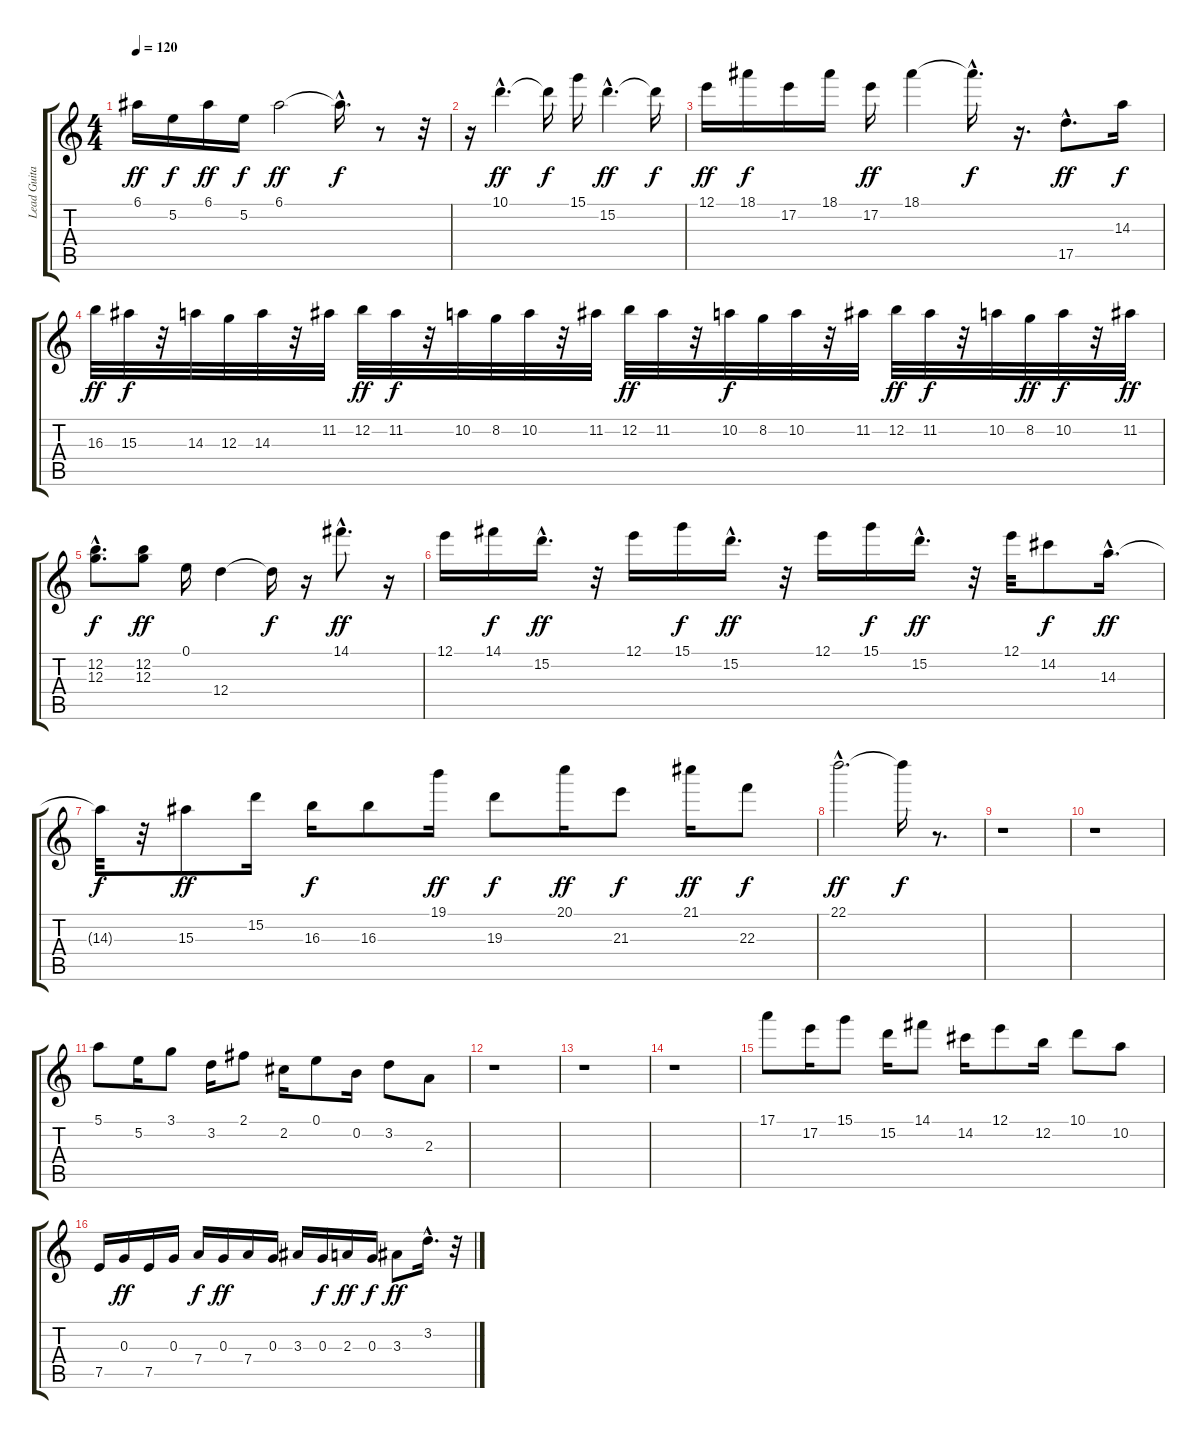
\track ("Lead Guitar" "Lead Guita") {instrument distortionguitar}
\staff {score tabs}
\tuning (E4 B3 G3 D3 A2 E2) {hide}
\ts (4 4)
\tempo 120
\clef g2
\ks c
6.1.16{dy ff} 5.2.16{dy f} 6.1.16{dy ff} 5.2.16{dy f} 6.1.2{dy ff} 6.1{hac t}.16{d dy f} r.8 r.32 |
r.16 10.1{hac}.4{d dy ff} 10.1{t}.16{dy f} 15.1.16 15.2{hac}.4{d dy ff} 15.2{t}.16{dy f} |
12.1.16{dy ff} 18.1.16{dy f} 17.2.16 18.1.16 17.2.16{dy ff} 18.1.4 18.1{hac t}.16{d dy f} r.16{d} 17.5{hac}.8{d dy ff} 14.3.16{dy f} |
16.3.32{dy ff} 15.3.32{dy f} r.32 14.3.32 12.3.32 14.3.32 r.32 11.2.32 12.2.32{dy ff} 11.2.32{dy f} r.32 10.2.32 8.2.32 10.2.32 r.32 11.2.32 12.2.32{dy ff} 11.2.32 r.32 10.2.32{dy f} 8.2.32 10.2.32 r.32 11.2.32 12.2.32{dy ff} 11.2.32{dy f} r.32 10.2.32 8.2.32{dy ff} 10.2.32{dy f} r.32 11.2.32{dy ff} |
(12.2{hac} 12.3{hac}).8{d dy f} (12.2 12.3).8{dy ff} 0.1.16 12.4.4 12.4{t}.16{dy f} r.16 14.1{hac}.8{d dy ff} r.16 |
12.1.16 14.1.16{dy f} 15.2{hac}.16{d dy ff} r.32 12.1.16 15.1.16{dy f} 15.2{hac}.16{d dy ff} r.32 12.1.16 15.1.16{dy f} 15.2{hac}.16{d dy ff} r.32 12.1.32 14.2.8{dy f} 14.3{hac}.16{d dy ff} |
14.3{t}.32{dy f} r.32 15.3.8{dy ff} 15.2.16 16.3.16{dy f} 16.3.8 19.1.16{dy ff} 19.3.8{dy f} 20.1.16{dy ff} 21.3.8{dy f} 21.1.16{dy ff} 22.3.8{dy f} |
22.1{hac}.2{d dy ff} 22.1{t}.16{dy f} r.8{d} |
r.1 |
r.1 |
5.1.8 5.2.16 3.1.8 3.2.16 2.1.8 2.2.16 0.1.8 0.2.16 3.2.8 2.3.8 |
r.1 |
r.1 |
r.1 |
17.1.8 17.2.16 15.1.8 15.2.16 14.1.8 14.2.16 12.1.8 12.2.16 10.1.8 10.2.8 |
7.5.16{volume 12} 0.3.16{dy ff} 7.5.16 0.3.16 7.4.16{dy f} 0.3.16{dy ff} 7.4.16 0.3.16 3.3.16 0.3.16{dy f} 2.3.16{dy ff} 0.3.16{dy f} 3.3.8{dy ff} 3.2{hac}.16{d} r.32
